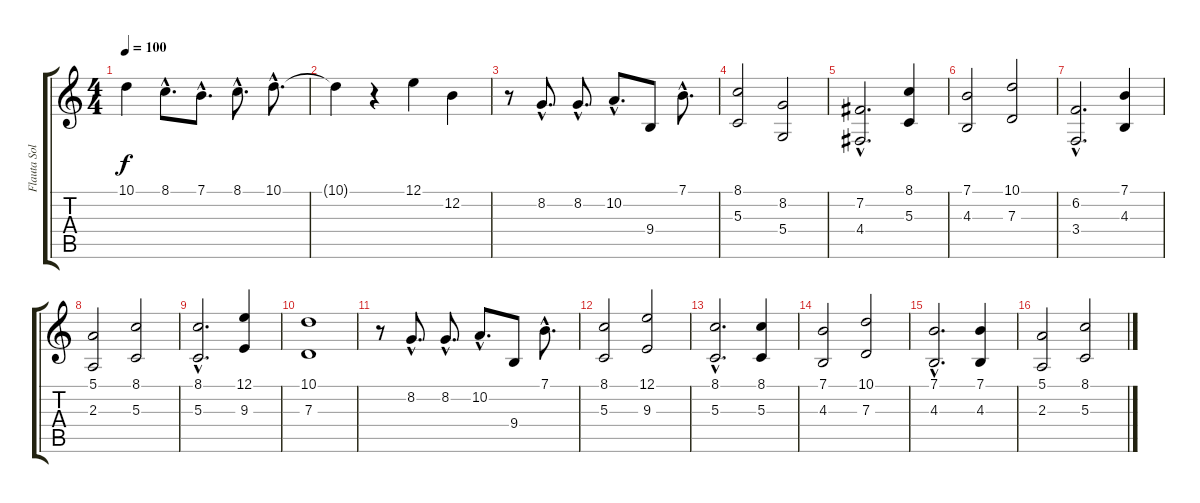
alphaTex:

\track ("Flauta Solo" "Flauta Sol") {instrument panflute}
\staff {score tabs}
\tuning (E4 B3 G3 D3 A2 E2) {hide}
\ts (4 4)
\tempo 100
\clef g2
\ks c
10.1.4{dy f} 8.1{hac}.8{d} 7.1{hac}.8{d} 8.1{hac}.8{d} 10.1{hac}.8{d} |
10.1{t}.4 r.4 12.1.4 12.2.4 |
r.8 8.2{hac}.8{d} 8.2{hac}.8{d} 10.2{hac}.8{d} 9.4.8 7.1{hac}.8{d} |
(8.1 5.3).2 (8.2 5.4).2 |
(7.2{hac} 4.4{hac}).2{d} (8.1 5.3).4 |
(7.1 4.3).2 (10.1 7.3).2 |
(6.2{hac} 3.4{hac}).2{d} (7.1 4.3).4 |
(5.1 2.3).2 (8.1 5.3).2 |
(8.1{hac} 5.3{hac}).2{d} (12.1 9.3).4 |
(10.1 7.3).1 |
r.8 8.2{hac}.8{d} 8.2{hac}.8{d} 10.2{hac}.8{d} 9.4.8 7.1{hac}.8{d} |
(8.1 5.3).2 (12.1 9.3).2 |
(8.1{hac} 5.3{hac}).2{d} (8.1 5.3).4 |
(7.1 4.3).2 (10.1 7.3).2 |
(7.1{hac} 4.3{hac}).2{d} (7.1 4.3).4 |
(5.1 2.3).2 (8.1 5.3).2
